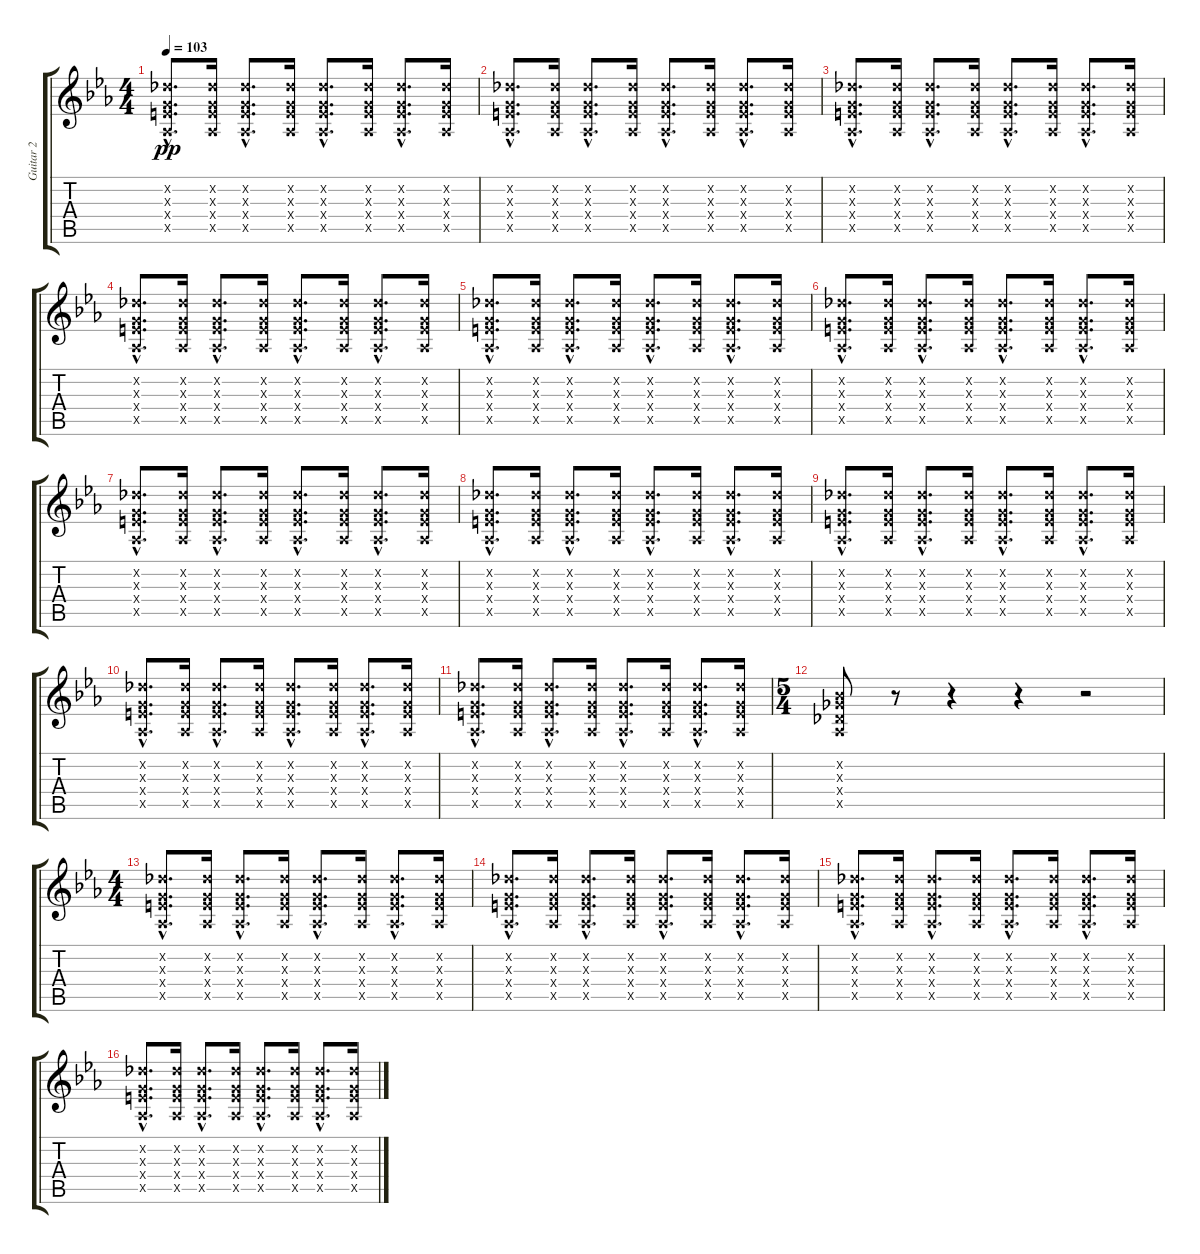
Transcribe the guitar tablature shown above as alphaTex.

\track ("Guitar 2" "Guitar 2") {instrument electricguitarmuted}
\staff {score tabs}
\tuning (Eb4 Bb3 Gb3 Db3 Ab2 Eb2) {hide}
\ts (4 4)
\tempo 103
\clef g2
\ks eb
(3.2{hac x} 1.3{hac x} 3.4{hac x} 0.5{hac x}).8{d dy pp} (3.2{x} 1.3{x} 3.4{x} 0.5{x}).16 (3.2{hac x} 1.3{hac x} 3.4{hac x} 0.5{hac x}).8{d} (3.2{x} 1.3{x} 3.4{x} 0.5{x}).16 (3.2{hac x} 1.3{hac x} 3.4{hac x} 0.5{hac x}).8{d} (3.2{x} 1.3{x} 3.4{x} 0.5{x}).16 (3.2{hac x} 1.3{hac x} 3.4{hac x} 0.5{hac x}).8{d} (3.2{x} 1.3{x} 3.4{x} 0.5{x}).16 |
(3.2{hac x} 1.3{hac x} 3.4{hac x} 0.5{hac x}).8{d} (3.2{x} 1.3{x} 3.4{x} 0.5{x}).16 (3.2{hac x} 1.3{hac x} 3.4{hac x} 0.5{hac x}).8{d} (3.2{x} 1.3{x} 3.4{x} 0.5{x}).16 (3.2{hac x} 1.3{hac x} 3.4{hac x} 0.5{hac x}).8{d} (3.2{x} 1.3{x} 3.4{x} 0.5{x}).16 (3.2{hac x} 1.3{hac x} 3.4{hac x} 0.5{hac x}).8{d} (3.2{x} 1.3{x} 3.4{x} 0.5{x}).16 |
(3.2{hac x} 1.3{hac x} 3.4{hac x} 0.5{hac x}).8{d} (3.2{x} 1.3{x} 3.4{x} 0.5{x}).16 (3.2{hac x} 1.3{hac x} 3.4{hac x} 0.5{hac x}).8{d} (3.2{x} 1.3{x} 3.4{x} 0.5{x}).16 (3.2{hac x} 1.3{hac x} 3.4{hac x} 0.5{hac x}).8{d} (3.2{x} 1.3{x} 3.4{x} 0.5{x}).16 (3.2{hac x} 1.3{hac x} 3.4{hac x} 0.5{hac x}).8{d} (3.2{x} 1.3{x} 3.4{x} 0.5{x}).16 |
(3.2{hac x} 1.3{hac x} 3.4{hac x} 0.5{hac x}).8{d} (3.2{x} 1.3{x} 3.4{x} 0.5{x}).16 (3.2{hac x} 1.3{hac x} 3.4{hac x} 0.5{hac x}).8{d} (3.2{x} 1.3{x} 3.4{x} 0.5{x}).16 (3.2{hac x} 1.3{hac x} 3.4{hac x} 0.5{hac x}).8{d} (3.2{x} 1.3{x} 3.4{x} 0.5{x}).16 (3.2{hac x} 1.3{hac x} 3.4{hac x} 0.5{hac x}).8{d} (3.2{x} 1.3{x} 3.4{x} 0.5{x}).16 |
(3.2{hac x} 1.3{hac x} 3.4{hac x} 0.5{hac x}).8{d} (3.2{x} 1.3{x} 3.4{x} 0.5{x}).16 (3.2{hac x} 1.3{hac x} 3.4{hac x} 0.5{hac x}).8{d} (3.2{x} 1.3{x} 3.4{x} 0.5{x}).16 (3.2{hac x} 1.3{hac x} 3.4{hac x} 0.5{hac x}).8{d} (3.2{x} 1.3{x} 3.4{x} 0.5{x}).16 (3.2{hac x} 1.3{hac x} 3.4{hac x} 0.5{hac x}).8{d} (3.2{x} 1.3{x} 3.4{x} 0.5{x}).16 |
(3.2{hac x} 1.3{hac x} 3.4{hac x} 0.5{hac x}).8{d} (3.2{x} 1.3{x} 3.4{x} 0.5{x}).16 (3.2{hac x} 1.3{hac x} 3.4{hac x} 0.5{hac x}).8{d} (3.2{x} 1.3{x} 3.4{x} 0.5{x}).16 (3.2{hac x} 1.3{hac x} 3.4{hac x} 0.5{hac x}).8{d} (3.2{x} 1.3{x} 3.4{x} 0.5{x}).16 (3.2{hac x} 1.3{hac x} 3.4{hac x} 0.5{hac x}).8{d} (3.2{x} 1.3{x} 3.4{x} 0.5{x}).16 |
(3.2{hac x} 1.3{hac x} 3.4{hac x} 0.5{hac x}).8{d} (3.2{x} 1.3{x} 3.4{x} 0.5{x}).16 (3.2{hac x} 1.3{hac x} 3.4{hac x} 0.5{hac x}).8{d} (3.2{x} 1.3{x} 3.4{x} 0.5{x}).16 (3.2{hac x} 1.3{hac x} 3.4{hac x} 0.5{hac x}).8{d} (3.2{x} 1.3{x} 3.4{x} 0.5{x}).16 (3.2{hac x} 1.3{hac x} 3.4{hac x} 0.5{hac x}).8{d} (3.2{x} 1.3{x} 3.4{x} 0.5{x}).16 |
(3.2{hac x} 1.3{hac x} 3.4{hac x} 0.5{hac x}).8{d} (3.2{x} 1.3{x} 3.4{x} 0.5{x}).16 (3.2{hac x} 1.3{hac x} 3.4{hac x} 0.5{hac x}).8{d} (3.2{x} 1.3{x} 3.4{x} 0.5{x}).16 (3.2{hac x} 1.3{hac x} 3.4{hac x} 0.5{hac x}).8{d} (3.2{x} 1.3{x} 3.4{x} 0.5{x}).16 (3.2{hac x} 1.3{hac x} 3.4{hac x} 0.5{hac x}).8{d} (3.2{x} 1.3{x} 3.4{x} 0.5{x}).16 |
(3.2{hac x} 1.3{hac x} 3.4{hac x} 0.5{hac x}).8{d} (3.2{x} 1.3{x} 3.4{x} 0.5{x}).16 (3.2{hac x} 1.3{hac x} 3.4{hac x} 0.5{hac x}).8{d} (3.2{x} 1.3{x} 3.4{x} 0.5{x}).16 (3.2{hac x} 1.3{hac x} 3.4{hac x} 0.5{hac x}).8{d} (3.2{x} 1.3{x} 3.4{x} 0.5{x}).16 (3.2{hac x} 1.3{hac x} 3.4{hac x} 0.5{hac x}).8{d} (3.2{x} 1.3{x} 3.4{x} 0.5{x}).16 |
(3.2{hac x} 1.3{hac x} 3.4{hac x} 0.5{hac x}).8{d} (3.2{x} 1.3{x} 3.4{x} 0.5{x}).16 (3.2{hac x} 1.3{hac x} 3.4{hac x} 0.5{hac x}).8{d} (3.2{x} 1.3{x} 3.4{x} 0.5{x}).16 (3.2{hac x} 1.3{hac x} 3.4{hac x} 0.5{hac x}).8{d} (3.2{x} 1.3{x} 3.4{x} 0.5{x}).16 (3.2{hac x} 1.3{hac x} 3.4{hac x} 0.5{hac x}).8{d} (3.2{x} 1.3{x} 3.4{x} 0.5{x}).16 |
(3.2{hac x} 1.3{hac x} 3.4{hac x} 0.5{hac x}).8{d} (3.2{x} 1.3{x} 3.4{x} 0.5{x}).16 (3.2{hac x} 1.3{hac x} 3.4{hac x} 0.5{hac x}).8{d} (3.2{x} 1.3{x} 3.4{x} 0.5{x}).16 (3.2{hac x} 1.3{hac x} 3.4{hac x} 0.5{hac x}).8{d} (3.2{x} 1.3{x} 3.4{x} 0.5{x}).16 (3.2{hac x} 1.3{hac x} 3.4{hac x} 0.5{hac x}).8{d} (3.2{x} 1.3{x} 3.4{x} 0.5{x}).16 |
\ts (5 4)
(0.2{x} 0.3{x} 0.4{x} 0.5{x}).8 r.8 r.4 r.4 r.2 |
\ts (4 4)
(3.2{hac x} 1.3{hac x} 3.4{hac x} 0.5{hac x}).8{d} (3.2{x} 1.3{x} 3.4{x} 0.5{x}).16 (3.2{hac x} 1.3{hac x} 3.4{hac x} 0.5{hac x}).8{d} (3.2{x} 1.3{x} 3.4{x} 0.5{x}).16 (3.2{hac x} 1.3{hac x} 3.4{hac x} 0.5{hac x}).8{d} (3.2{x} 1.3{x} 3.4{x} 0.5{x}).16 (3.2{hac x} 1.3{hac x} 3.4{hac x} 0.5{hac x}).8{d} (3.2{x} 1.3{x} 3.4{x} 0.5{x}).16 |
(3.2{hac x} 1.3{hac x} 3.4{hac x} 0.5{hac x}).8{d} (3.2{x} 1.3{x} 3.4{x} 0.5{x}).16 (3.2{hac x} 1.3{hac x} 3.4{hac x} 0.5{hac x}).8{d} (3.2{x} 1.3{x} 3.4{x} 0.5{x}).16 (3.2{hac x} 1.3{hac x} 3.4{hac x} 0.5{hac x}).8{d} (3.2{x} 1.3{x} 3.4{x} 0.5{x}).16 (3.2{hac x} 1.3{hac x} 3.4{hac x} 0.5{hac x}).8{d} (3.2{x} 1.3{x} 3.4{x} 0.5{x}).16 |
(3.2{hac x} 1.3{hac x} 3.4{hac x} 0.5{hac x}).8{d} (3.2{x} 1.3{x} 3.4{x} 0.5{x}).16 (3.2{hac x} 1.3{hac x} 3.4{hac x} 0.5{hac x}).8{d} (3.2{x} 1.3{x} 3.4{x} 0.5{x}).16 (3.2{hac x} 1.3{hac x} 3.4{hac x} 0.5{hac x}).8{d} (3.2{x} 1.3{x} 3.4{x} 0.5{x}).16 (3.2{hac x} 1.3{hac x} 3.4{hac x} 0.5{hac x}).8{d} (3.2{x} 1.3{x} 3.4{x} 0.5{x}).16 |
(3.2{hac x} 1.3{hac x} 3.4{hac x} 0.5{hac x}).8{d} (3.2{x} 1.3{x} 3.4{x} 0.5{x}).16 (3.2{hac x} 1.3{hac x} 3.4{hac x} 0.5{hac x}).8{d} (3.2{x} 1.3{x} 3.4{x} 0.5{x}).16 (3.2{hac x} 1.3{hac x} 3.4{hac x} 0.5{hac x}).8{d} (3.2{x} 1.3{x} 3.4{x} 0.5{x}).16 (3.2{hac x} 1.3{hac x} 3.4{hac x} 0.5{hac x}).8{d} (3.2{x} 1.3{x} 3.4{x} 0.5{x}).16
